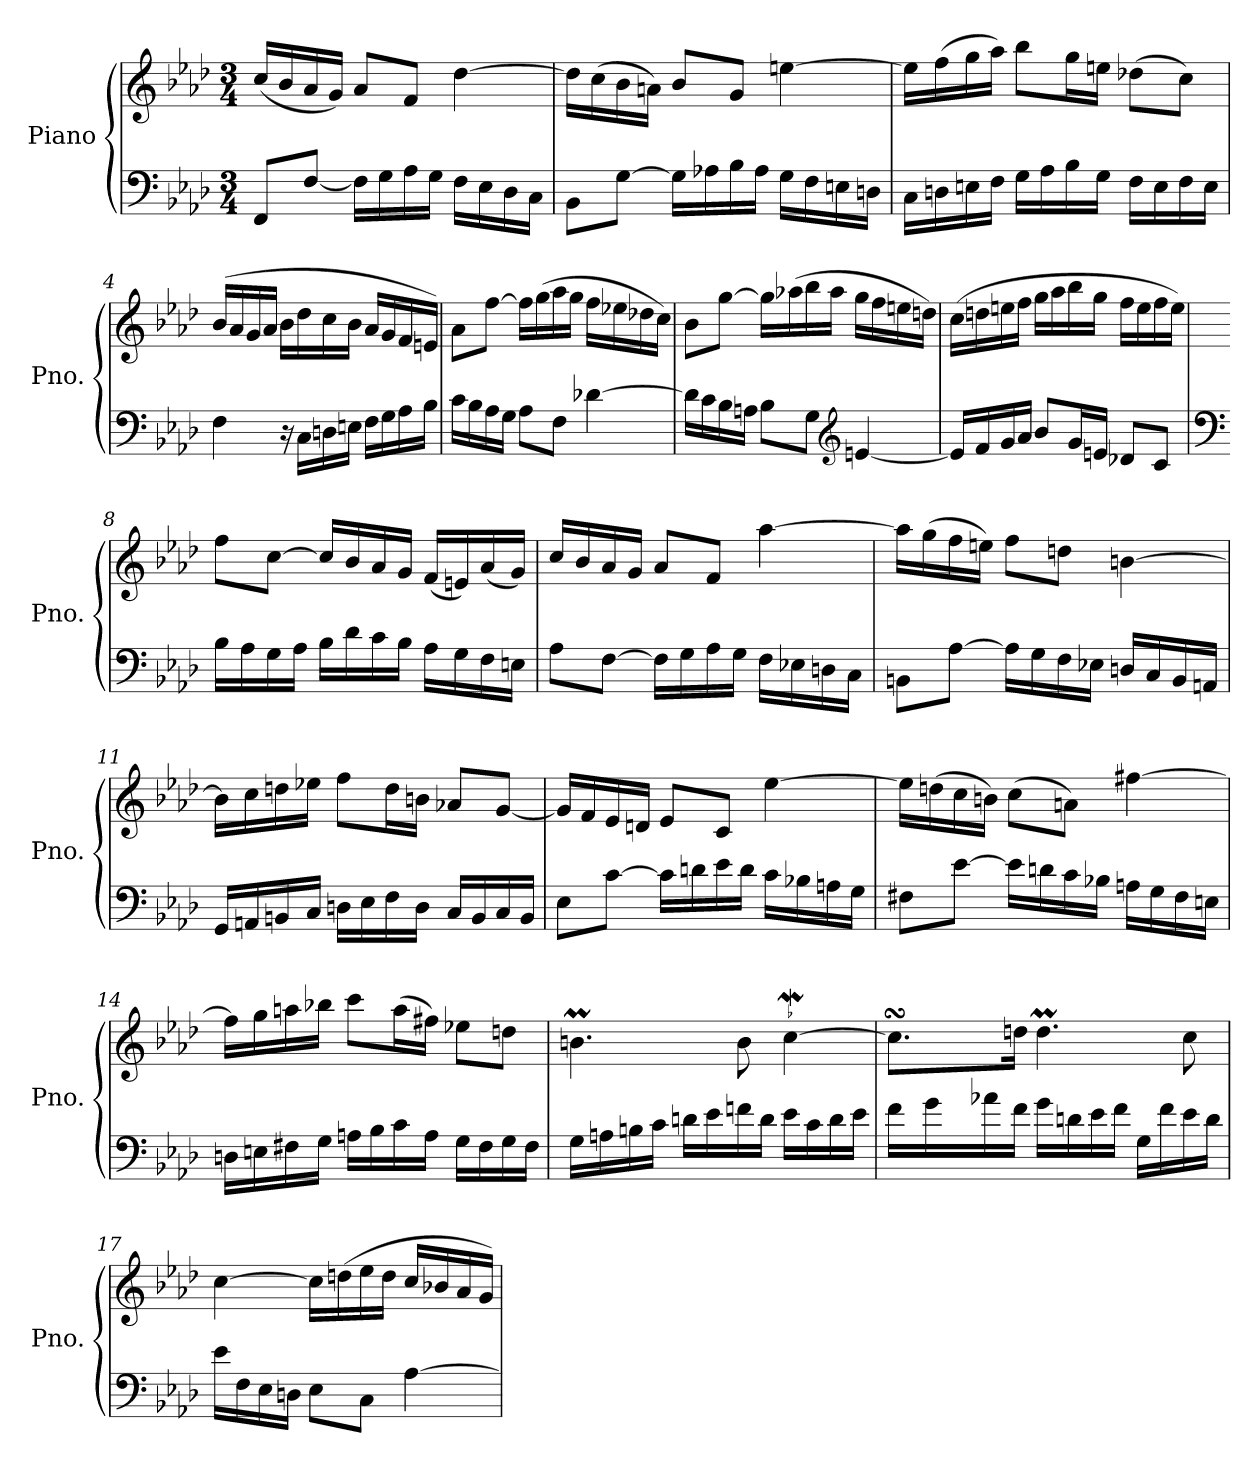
**kern	**kern
*part1	*part1
*staff2	*staff1
*I"Piano	*
*I'Pno.	*
*clefF4	*clefG2
*k[b-e-a-d-]	*k[b-e-a-d-]
*M3/4	*M3/4
=1	=1
8FF/L	(<16cc/LL
.	16b-/
[8F/J	16a-/
.	16g/JJ)
16F\LL]	8a-/L
16G\	.
16A-\	8f/J
16G\JJ	.
16F\LL	[4dd-\
16E-\	.
16D-\	.
16C\JJ	.
=2	=2
8BB-\L	16dd-\LL]
.	(>16cc\
[8G\J	16b-\
.	16an\JJ)
16G\LL]	8b-/L
16A-X\	.
16B-\	8g/J
16A-\JJ	.
16G\LL	[4een\
16F\	.
16En\	.
16Dn\JJ	.
=3	=3
16C\LL	16ee\LL]
16Dn\	(>16ff\
16En\	16gg\
16F\JJ	16aa-\JJ)
16G\LL	8bb-\L
16A-\	.
16B-\	16gg\L
16G\JJ	16een\JJ
16F\LL	(>8dd-X\L
16E\	.
16F\	8cc\J)
16E\JJ	.
!!LO:LB:g=z
=4	=4
4F\	(>16b-/LL
.	16a-/
.	16g/
.	16a-/JJ
16r	16b-\LL
16C\LL	16dd-\
16Dn\	16cc\
16En\JJ	16b-\JJ
16F\LL	16a-/LL
16G\	16g/
16A-\	16f/
16B-\JJ	16en/JJ)
=5	=5
16c\LL	8a-\L
16B-\	.
16A-\	[8ff\J
16G\JJ	.
8A-\L	16ff\LL]
.	(>16gg\
8F\J	16aa-\
.	16gg\JJ
[4d-X\	16ff\LL
.	16ee-X\
.	16dd-X\
.	16cc\JJ)
=6	=6
16d-\LL]	8b-\L
16c\	.
16B-\	[8gg\J
16An\JJ	.
8B-\L	16gg\LL]
.	(>16aa-X\
8G\J	16bb-\
.	16aa-\JJ
*clefG2	*
[4en/	16gg\LL
.	16ff\
.	16een\
.	16ddn\JJ)
!!LO:LB:g=z
=7	=7
16en/LL]	(>16cc\LL
16f/	16ddn\
16g/	16een\
16a-/JJ	16ff\JJ
8b-/L	16gg\LL
.	16aa-\
16g/L	16bb-\
16e/JJ	16gg\JJ
8d-X/L	16ff\LL
.	16ee\
8c/J	16ff\
.	16ee\JJ)
=8	=8
*clefF4	*
16B-\LL	8ff\L
16A-\	.
16G\	[8cc\J
16A-\JJ	.
16B-\LL	16cc/LL]
16d-\	16b-/
16c\	16a-/
16B-\JJ	16g/JJ
16A-\LL	(<16f/LL
16G\	16en/)
16F\	(<16a-/
16En\JJ	16g/JJ)
=9	=9
8A-\L	16cc/LL
.	16b-/
[8F\J	16a-/
.	16g/JJ
16F\LL]	8a-/L
16G\	.
16A-\	8f/J
16G\JJ	.
16F\LL	[4aa-\
16E-X\	.
16Dn\	.
16C\JJ	.
!!LO:LB:g=z
=10	=10
8BBn\L	16aa-\LL]
.	(>16gg\
[8A-\J	16ff\
.	16een\JJ)
16A-\LL]	8ff\L
16G\	.
16F\	8ddn\J
16E-X\JJ	.
16Dn/LL	[4bn\
16C/	.
16BB/	.
16AAn/JJ	.
=11	=11
16GG/LL	16b\LL]
16AAn/	16cc\
16BBn/	16ddn\
16C/JJ	16ee-X\JJ
16Dn\LL	8ff\L
16E-\	.
16F\	16dd\L
16D\JJ	16bn\JJ
16C/LL	8a-X/L
16BB/	.
16C/	[8g/J
16BB/JJ	.
=12	=12
8E-\L	16g/LL]
.	16f/
[8c\J	16e-/
.	16dn/JJ
16c\LL]	8e-/L
16dn\	.
16e-\	8c/J
16d\JJ	.
16c\LL	[4ee-\
16B-X\	.
16An\	.
16G\JJ	.
!!LO:LB:g=z
=13	=13
8F#X\L	16ee-\LL]
.	(>16ddn\
[8e-\J	16cc\
.	16bn\JJ)
16e-\LL]	(>8cc\L
16dn\	.
16c\	8an\J)
16B-X\JJ	.
16An\LL	[4ff#X\
16G\	.
16F#\	.
16En\JJ	.
=14	=14
16Dn\LL	16ff#\LL]
16En\	16gg\
16F#X\	16aan\
16G\JJ	16bb-X\JJ
16An\LL	8ccc\L
16B-\	.
16c\	(>16aa\L
16A\JJ	16ff#X\JJ)
16G\LL	8ee-X\L
16F#\	.
16G\	8ddn\J
16F#\JJ	.
!!LO:PB:g=z
=15	=15
16G\LL	4.bnm\
16An\	.
16Bn\	.
16c\JJ	.
16dn\LL	.
16e-\	.
16fn\	8b\
16d\JJ	.
16e-\LL	[4ccW\
16c\	.
16d\	.
16e-\JJ	.
=16	=16
*	*^
16f\LL	8.ccsSsS\L]	16ryy
*	*	*Xbrackettup
16g\	.	48ddn/LLLyy
.	.	48cc/yy
.	.	48b-/Jyy
16a-X\	.	16cc/JJyy
16f\JJ	16ddn\Jk	2ryy
16g\LL	4.ddm\	.
16dn\	.	.
16e-\	.	.
16f\JJ	.	.
16G\LL	.	.
16f\	.	.
16e-\	8cc\	.
16d\JJ	.	16ryy
*	*v	*v
!!LO:LB:g=z
=17	=17
16e-\LL	[4cc\
16F\	.
16E-\	.
16Dn\JJ	.
8E-\L	16cc\LL]
.	(>16ddn\
8C\J	16ee-\
.	16dd\JJ
[4A-\	16cc/LL
.	16b-X/
.	16a-/
.	16g/JJ)
=	=
*-	*-
